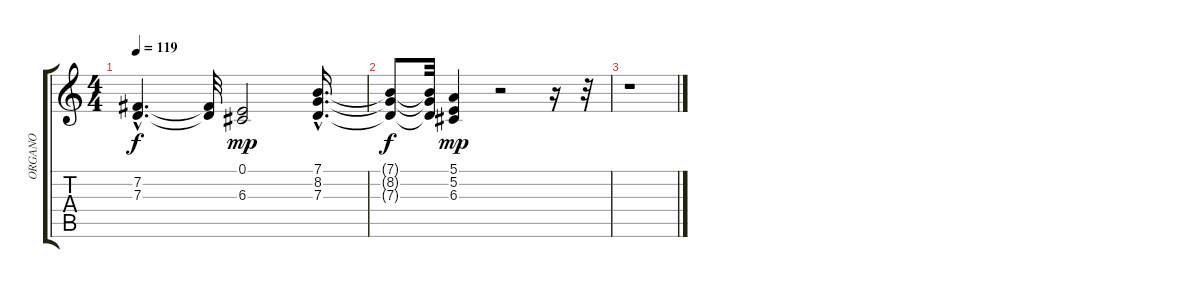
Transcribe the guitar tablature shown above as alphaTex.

\track ("ORGANO" "ORGANO") {instrument drawbarorgan}
\staff {score tabs}
\tuning (E4 B3 G3 D3 A2 E2) {hide}
\ts (4 4)
\tempo 119
\clef g2
\ks c
(7.2{hac t} 7.3{hac t}).4{d dy f} (7.2{t} 7.3{t}).32 (0.1 6.3).2{dy mp} (7.1{hac} 8.2{hac} 7.3{hac}).16{d} |
(7.1{t} 8.2{t} 7.3{t}).8{dy f} (7.1{t} 8.2{t} 7.3{t}).32 (5.1 5.2 6.3).4{dy mp} r.2 r.16 r.32 |
r.1
